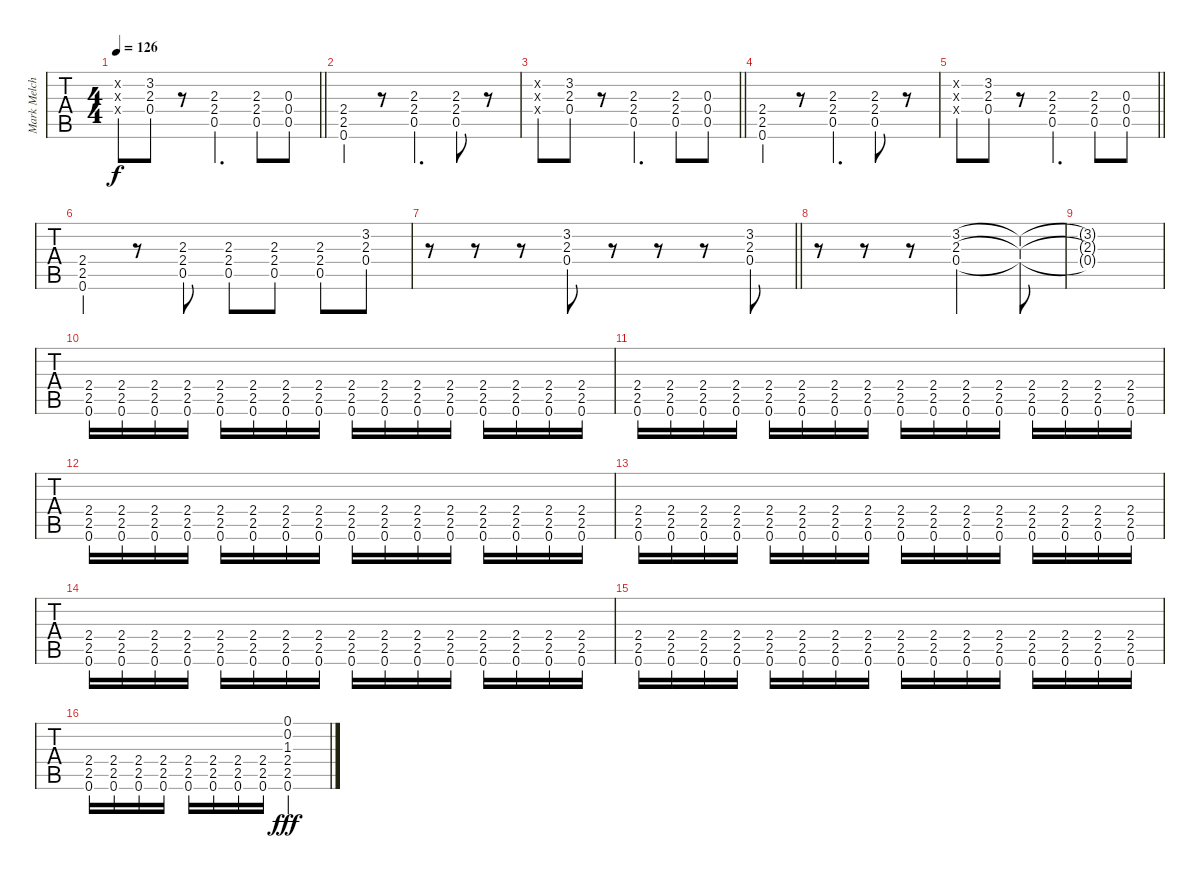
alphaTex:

\track ("Mark Melchinore" "Mark Melch") {instrument overdrivenguitar}
\staff {tabs}
\tuning (E4 B3 G3 D3 A2 E2) {hide}
\ts (4 4)
\tempo 126
\clef g2
\barLineRight lightlight
\ks c
(3.2{x} 2.3{x} 0.4{x}).8{dy f} (3.2 2.3 0.4).8 r.8 (2.3 2.4 0.5).4{d} (2.3 2.4 0.5).8 (0.3 0.4 0.5).8 |
(2.4 2.5 0.6).4 r.8 (2.3 2.4 0.5).4{d} (2.3 2.4 0.5).8 r.8 |
\barLineRight lightlight
(3.2{x} 2.3{x} 0.4{x}).8 (3.2 2.3 0.4).8 r.8 (2.3 2.4 0.5).4{d} (2.3 2.4 0.5).8 (0.3 0.4 0.5).8 |
(2.4 2.5 0.6).4 r.8 (2.3 2.4 0.5).4{d} (2.3 2.4 0.5).8 r.8 |
\barLineRight lightlight
(3.2{x} 2.3{x} 0.4{x}).8 (3.2 2.3 0.4).8 r.8 (2.3 2.4 0.5).4{d} (2.3 2.4 0.5).8 (0.3 0.4 0.5).8 |
(2.4 2.5 0.6).4 r.8 (2.3 2.4 0.5).8 (2.3 2.4 0.5).8 (2.3 2.4 0.5).8 (2.3 2.4 0.5).8 (3.2 2.3 0.4).8 |
\barLineRight lightlight
r.8 r.8 r.8 (3.2 2.3 0.4).8 r.8 r.8 r.8 (3.2 2.3 0.4).8 |
r.8 r.8 r.8 (3.2 2.3 0.4).2 (3.2{t} 2.3{t} 0.4{t}).8 |
(3.2{t} 2.3{t} 0.4{t}).1 |
(2.4 2.5 0.6).16 (2.4 2.5 0.6).16 (2.4 2.5 0.6).16 (2.4 2.5 0.6).16 (2.4 2.5 0.6).16 (2.4 2.5 0.6).16 (2.4 2.5 0.6).16 (2.4 2.5 0.6).16 (2.4 2.5 0.6).16 (2.4 2.5 0.6).16 (2.4 2.5 0.6).16 (2.4 2.5 0.6).16 (2.4 2.5 0.6).16 (2.4 2.5 0.6).16 (2.4 2.5 0.6).16 (2.4 2.5 0.6).16 |
(2.4 2.5 0.6).16 (2.4 2.5 0.6).16 (2.4 2.5 0.6).16 (2.4 2.5 0.6).16 (2.4 2.5 0.6).16 (2.4 2.5 0.6).16 (2.4 2.5 0.6).16 (2.4 2.5 0.6).16 (2.4 2.5 0.6).16 (2.4 2.5 0.6).16 (2.4 2.5 0.6).16 (2.4 2.5 0.6).16 (2.4 2.5 0.6).16 (2.4 2.5 0.6).16 (2.4 2.5 0.6).16 (2.4 2.5 0.6).16 |
(2.4 2.5 0.6).16 (2.4 2.5 0.6).16 (2.4 2.5 0.6).16 (2.4 2.5 0.6).16 (2.4 2.5 0.6).16 (2.4 2.5 0.6).16 (2.4 2.5 0.6).16 (2.4 2.5 0.6).16 (2.4 2.5 0.6).16 (2.4 2.5 0.6).16 (2.4 2.5 0.6).16 (2.4 2.5 0.6).16 (2.4 2.5 0.6).16 (2.4 2.5 0.6).16 (2.4 2.5 0.6).16 (2.4 2.5 0.6).16 |
(2.4 2.5 0.6).16 (2.4 2.5 0.6).16 (2.4 2.5 0.6).16 (2.4 2.5 0.6).16 (2.4 2.5 0.6).16 (2.4 2.5 0.6).16 (2.4 2.5 0.6).16 (2.4 2.5 0.6).16 (2.4 2.5 0.6).16 (2.4 2.5 0.6).16 (2.4 2.5 0.6).16 (2.4 2.5 0.6).16 (2.4 2.5 0.6).16 (2.4 2.5 0.6).16 (2.4 2.5 0.6).16 (2.4 2.5 0.6).16 |
(2.4 2.5 0.6).16 (2.4 2.5 0.6).16 (2.4 2.5 0.6).16 (2.4 2.5 0.6).16 (2.4 2.5 0.6).16 (2.4 2.5 0.6).16 (2.4 2.5 0.6).16 (2.4 2.5 0.6).16 (2.4 2.5 0.6).16 (2.4 2.5 0.6).16 (2.4 2.5 0.6).16 (2.4 2.5 0.6).16 (2.4 2.5 0.6).16 (2.4 2.5 0.6).16 (2.4 2.5 0.6).16 (2.4 2.5 0.6).16 |
(2.4 2.5 0.6).16 (2.4 2.5 0.6).16 (2.4 2.5 0.6).16 (2.4 2.5 0.6).16 (2.4 2.5 0.6).16 (2.4 2.5 0.6).16 (2.4 2.5 0.6).16 (2.4 2.5 0.6).16 (2.4 2.5 0.6).16 (2.4 2.5 0.6).16 (2.4 2.5 0.6).16 (2.4 2.5 0.6).16 (2.4 2.5 0.6).16 (2.4 2.5 0.6).16 (2.4 2.5 0.6).16 (2.4 2.5 0.6).16 |
(2.4 2.5 0.6).16 (2.4 2.5 0.6).16 (2.4 2.5 0.6).16 (2.4 2.5 0.6).16 (2.4 2.5 0.6).16 (2.4 2.5 0.6).16 (2.4 2.5 0.6).16 (2.4 2.5 0.6).16 (0.1 0.2 1.3 2.4 2.5 0.6).2{dy fff}
